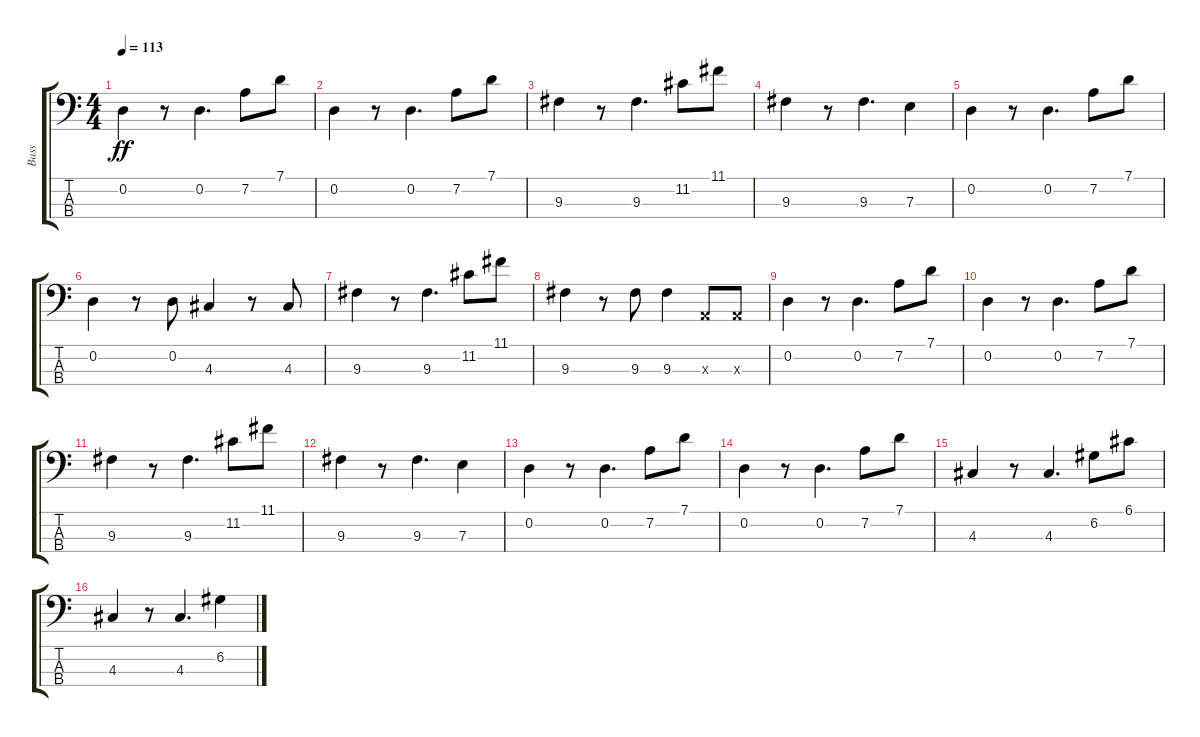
\track ("Bass" "Bass") {instrument acousticbass}
\staff {score tabs}
\tuning (G2 D2 A1 E1) {hide}
\ts (4 4)
\tempo 113
\clef f4
\ks c
0.2.4{dy ff} r.8 0.2.4{d} 7.2.8 7.1.8 |
0.2.4 r.8 0.2.4{d} 7.2.8 7.1.8 |
9.3.4 r.8 9.3.4{d} 11.2.8 11.1.8 |
9.3.4 r.8 9.3.4{d} 7.3.4 |
0.2.4 r.8 0.2.4{d} 7.2.8 7.1.8 |
0.2.4 r.8 0.2.8 4.3.4 r.8 4.3.8 |
9.3.4 r.8 9.3.4{d} 11.2.8 11.1.8 |
9.3.4 r.8 9.3.8 9.3.4 0.3{x}.8 0.3{x}.8 |
0.2.4 r.8 0.2.4{d} 7.2.8 7.1.8 |
0.2.4 r.8 0.2.4{d} 7.2.8 7.1.8 |
9.3.4 r.8 9.3.4{d} 11.2.8 11.1.8 |
9.3.4 r.8 9.3.4{d} 7.3.4 |
0.2.4 r.8 0.2.4{d} 7.2.8 7.1.8 |
0.2.4 r.8 0.2.4{d} 7.2.8 7.1.8 |
4.3.4 r.8 4.3.4{d} 6.2.8 6.1.8 |
4.3.4 r.8 4.3.4{d} 6.2.4
